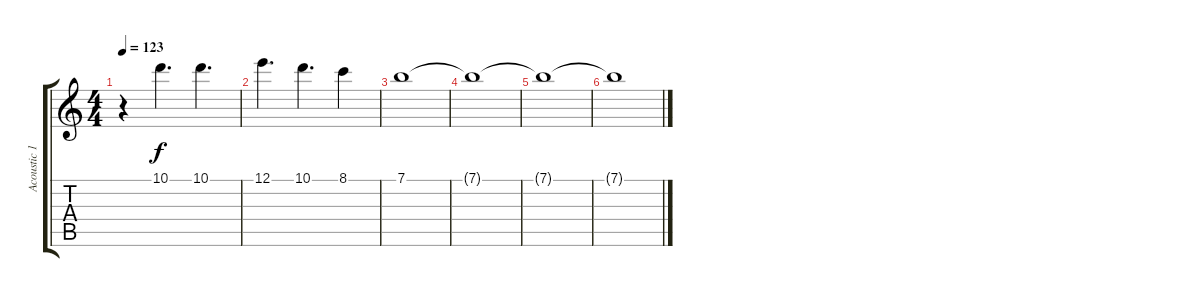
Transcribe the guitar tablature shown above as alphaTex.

\track ("Acoustic 1" "Acoustic 1") {instrument acousticguitarsteel}
\staff {score tabs}
\tuning (E4 B3 G3 D3 A2 E2) {hide}
\ts (4 4)
\tempo 123
\clef g2
\ks c
r.4{dy f} 10.1.4{d} 10.1.4{d} |
12.1.4{d} 10.1.4{d} 8.1.4 |
7.1.1 |
7.1{t}.1 |
7.1{t}.1 |
7.1{t}.1
